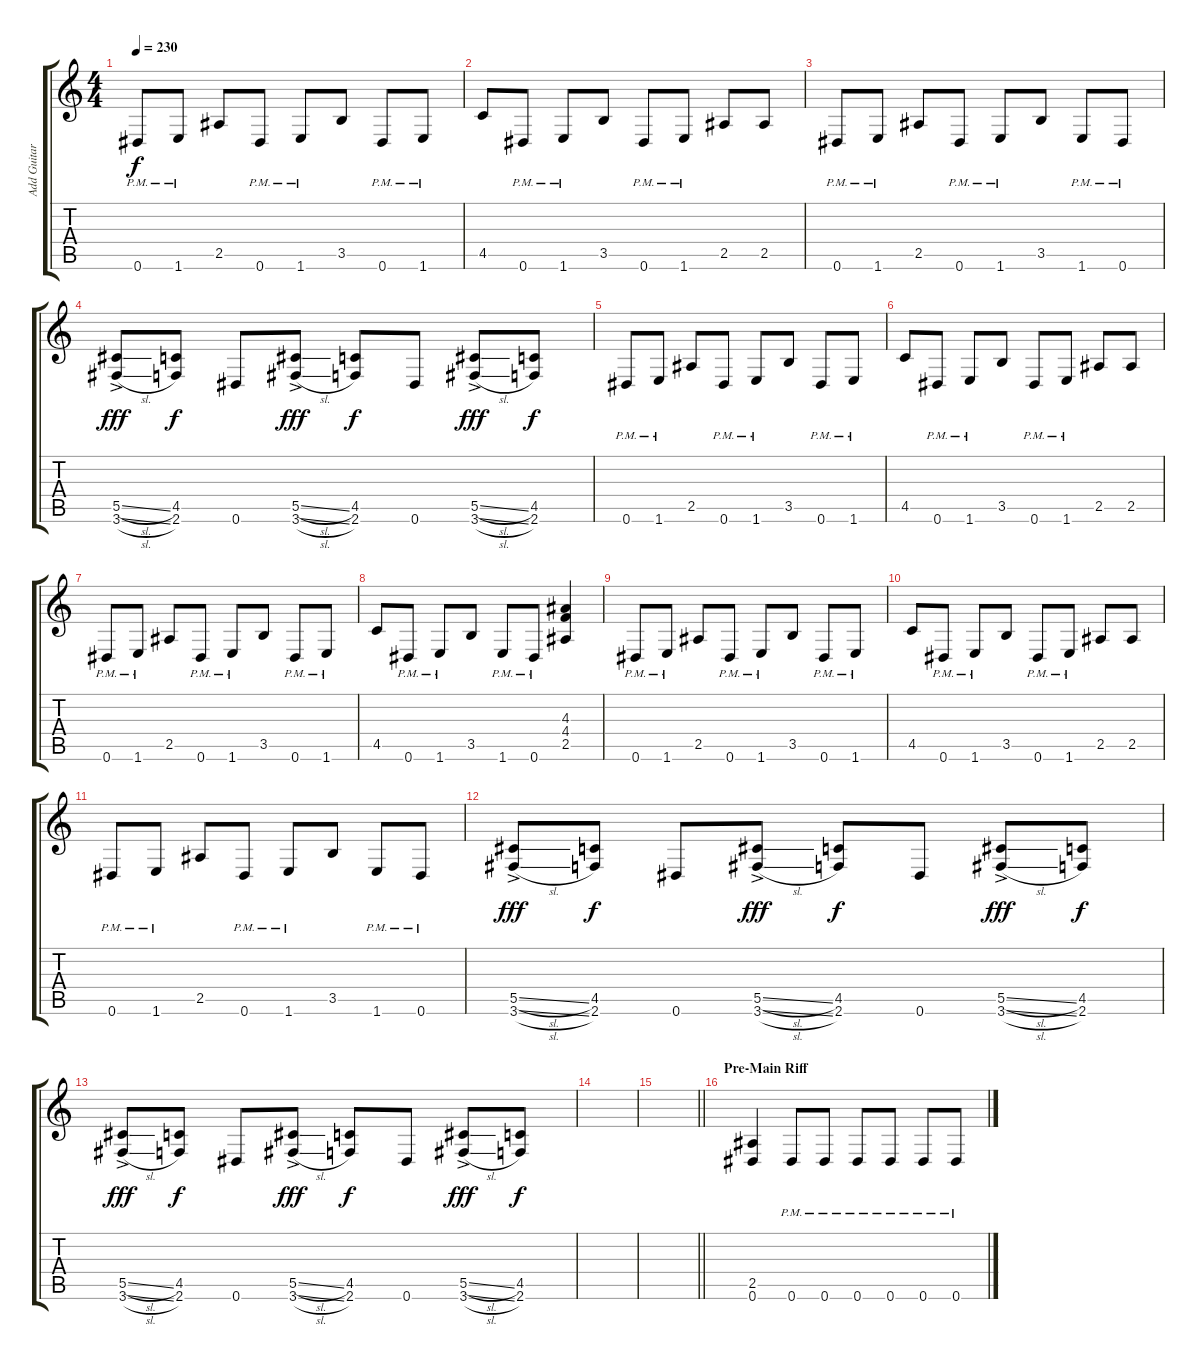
\track ("Add Guitar" "Add Guitar") {instrument overdrivenguitar}
\staff {score tabs}
\tuning (Eb4 Bb3 Gb3 Db3 Ab2 Eb2) {hide}
\ts (4 4)
\tempo 230
\clef g2
\ks c
0.6{pm}.8{dy f} 1.6{pm}.8 2.5.8 0.6{pm}.8 1.6{pm}.8 3.5.8 0.6{pm}.8 1.6{pm}.8 |
4.5.8 0.6{pm}.8 1.6{pm}.8 3.5.8 0.6{pm}.8 1.6{pm}.8 2.5.8 2.5.8 |
0.6{pm}.8 1.6{pm}.8 2.5.8 0.6{pm}.8 1.6{pm}.8 3.5.8 1.6{pm}.8 0.6{pm}.8 |
(5.5{sl ac} 3.6{sl ac}).8{dy fff} (4.5 2.6).8{dy f} 0.6.8 (5.5{sl ac} 3.6{sl ac}).8{dy fff} (4.5 2.6).8{dy f} 0.6.8 (5.5{sl ac} 3.6{sl ac}).8{dy fff} (4.5 2.6).8{dy f} |
0.6{pm}.8 1.6{pm}.8 2.5.8 0.6{pm}.8 1.6{pm}.8 3.5.8 0.6{pm}.8 1.6{pm}.8 |
4.5.8 0.6{pm}.8 1.6{pm}.8 3.5.8 0.6{pm}.8 1.6{pm}.8 2.5.8 2.5.8 |
0.6{pm}.8 1.6{pm}.8 2.5.8 0.6{pm}.8 1.6{pm}.8 3.5.8 0.6{pm}.8 1.6{pm}.8 |
4.5.8 0.6{pm}.8 1.6{pm}.8 3.5.8 1.6{pm}.8 0.6{pm}.8 (4.3 4.4 2.5).4 |
0.6{pm}.8 1.6{pm}.8 2.5.8 0.6{pm}.8 1.6{pm}.8 3.5.8 0.6{pm}.8 1.6{pm}.8 |
4.5.8 0.6{pm}.8 1.6{pm}.8 3.5.8 0.6{pm}.8 1.6{pm}.8 2.5.8 2.5.8 |
0.6{pm}.8 1.6{pm}.8 2.5.8 0.6{pm}.8 1.6{pm}.8 3.5.8 1.6{pm}.8 0.6{pm}.8 |
(5.5{sl ac} 3.6{sl ac}).8{dy fff} (4.5 2.6).8{dy f} 0.6.8 (5.5{sl ac} 3.6{sl ac}).8{dy fff} (4.5 2.6).8{dy f} 0.6.8 (5.5{sl ac} 3.6{sl ac}).8{dy fff} (4.5 2.6).8{dy f} |
(5.5{sl ac} 3.6{sl ac}).8{dy fff} (4.5 2.6).8{dy f} 0.6.8 (5.5{sl ac} 3.6{sl ac}).8{dy fff} (4.5 2.6).8{dy f} 0.6.8 (5.5{sl ac} 3.6{sl ac}).8{dy fff} (4.5 2.6).8{dy f} |
|
\barLineRight lightlight
|
\section ("" "Pre-Main Riff")
(2.5 0.6).4 0.6{pm}.8 0.6{pm}.8 0.6{pm}.8 0.6{pm}.8 0.6{pm}.8 0.6{pm}.8
